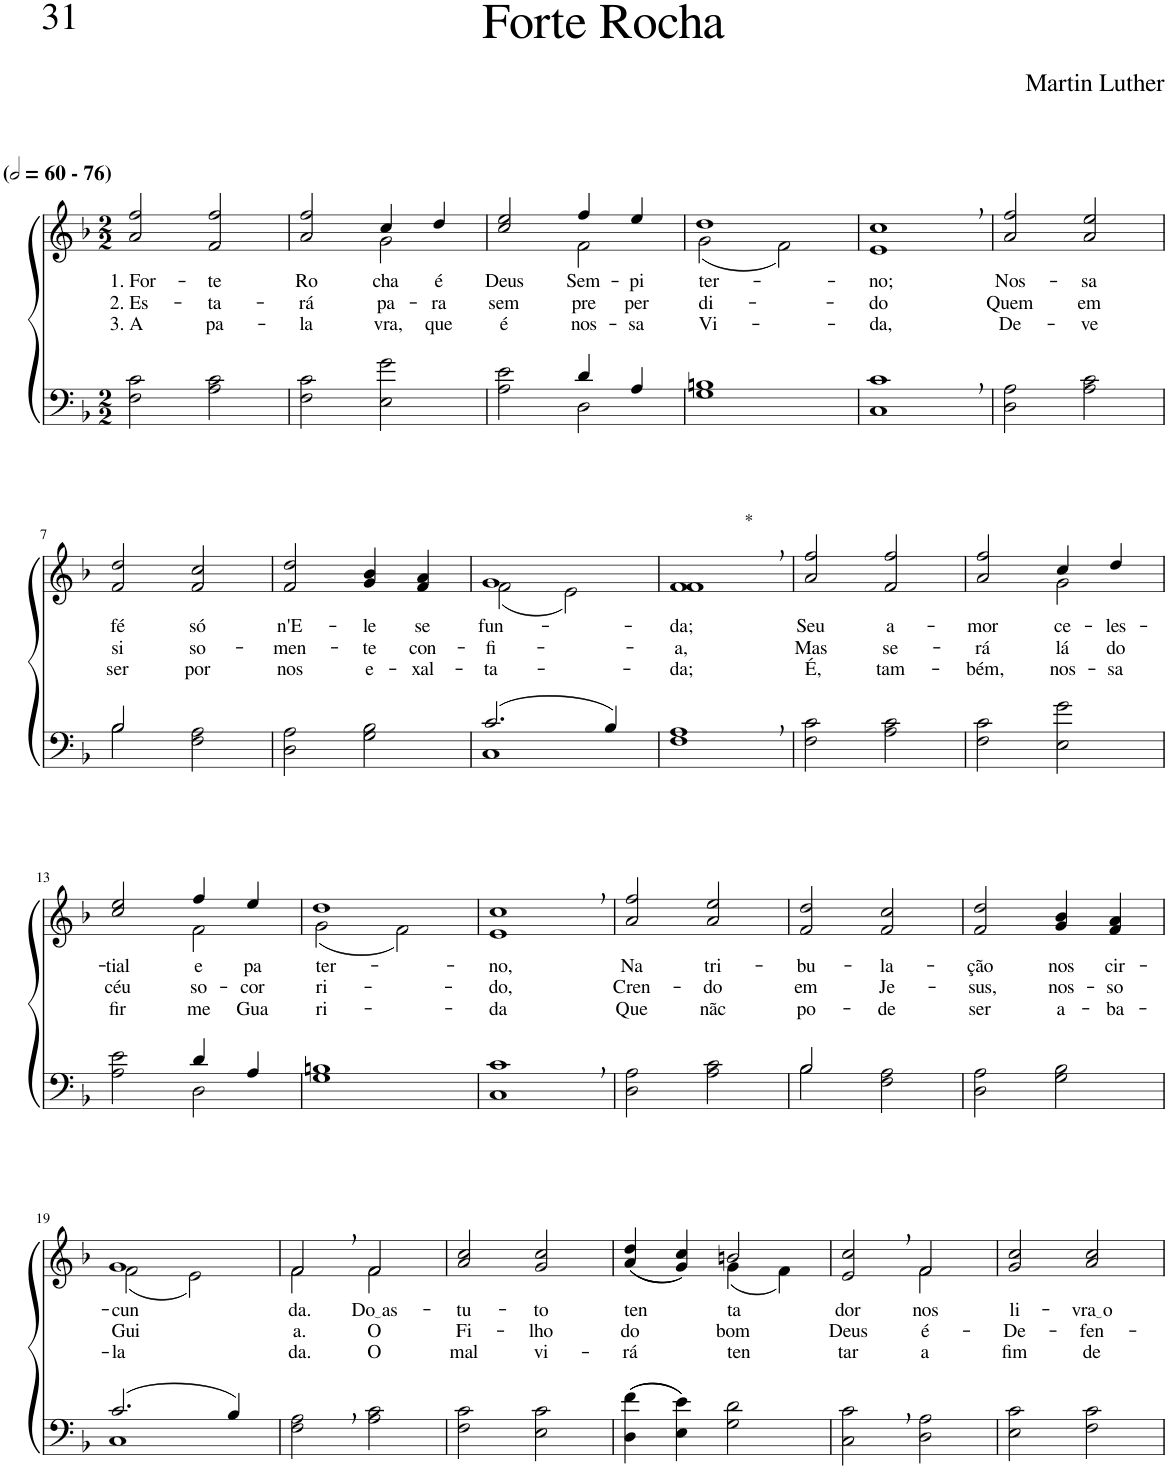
**kern	**kern	**text	**text	**text
*part2	*part1	*part1	*part1	*part1
*staff2	*staff1	*staff1	*staff1	*staff1
*I"Parte III e IV	*I"Parte I e II	*	*	*
*clefF4	*clefG2	*	*	*
*Trd2c3	*Trd2c3	*	*	*
*k[b-]	*k[b-]	*	*	*
*M2/2	*M2/2	*	*	*
*MM120	*MM120	*	*	*
=1	=1	=1	=1	=1
!	!LO:TX:a:B:t=(	!	!	!
!	!LO:TX:a:B:t=- 76)	!	!	!
!	!	!LO:LY:b	!LO:LY:b	!LO:LY:b
2F\ 2c\	2a/ 2ff/	1. For-	2. Es-	3. A
!	!	!LO:LY:b	!LO:LY:b	!LO:LY:b
2A\ 2c\	2f/ 2ff/	-te	-ta-	pa-
=2	=2	=2	=2	=2
!	!	!LO:LY:b	!LO:LY:b	!LO:LY:b
*	*^	*	*	*
2F\ 2c\	2a/ 2ff/	2ryy	Ro-	-rá	-la-
!	!	!	!LO:LY:b	!LO:LY:b	!LO:LY:b
2E\ 2g\	4cc/	2g\	-cha	pa-	-vra,
!	!	!	!LO:LY:b	!LO:LY:b	!LO:LY:b
.	4dd/	.	é	-ra	que
=3	=3	=3	=3	=3	=3
*^	*	*	*	*	*
!	!	!	!	!LO:LY:b	!LO:LY:b	!LO:LY:b
2ryy	2A\ 2e\	2cc/ 2ee/	2ryy	Deus	sem-	é
!	!	!	!	!LO:LY:b	!LO:LY:b	!LO:LY:b
4d/	2D\	4ff/	2f\	Sem-	-pre	nos-
!	!	!	!	!LO:LY:b	!LO:LY:b	!LO:LY:b
4A/	.	4ee/	.	-pi-	per-	-sa
*v	*v	*	*	*	*	*
=4	=4	=4	=4	=4	=4
!	!	!	!LO:LY:b	!LO:LY:b	!LO:LY:b
1G 1Bn	1dd	(2g\	-ter-	-di-	Vi-
.	.	2f\)	.	.	.
=5	=5	=5	=5	=5	=5
!	!	!	!LO:LY:b	!LO:LY:b	!LO:LY:b
*	*v	*v	*	*	*
1C, 1c,	1e, 1cc,	-no;	-do	-da,
=6	=6	=6	=6	=6
!	!	!LO:LY:b	!LO:LY:b	!LO:LY:b
2D\ 2A\	2a/ 2ff/	Nos-	Quem	De-
!	!	!LO:LY:b	!LO:LY:b	!LO:LY:b
2A\ 2c\	2a/ 2ee/	-sa	em	-ve
!!LO:LB:g=z
=7	=7	=7	=7	=7
*^	*	*	*	*
!	!	!	!LO:LY:b	!LO:LY:b	!LO:LY:b
2B-/	2B-\	2f/ 2dd/	fé	si	ser
!	!	!	!LO:LY:b	!LO:LY:b	!LO:LY:b
2ryy	2F\ 2A\	2f/ 2cc/	só	so-	por
=8	=8	=8	=8	=8	=8
!	!	!	!LO:LY:b	!LO:LY:b	!LO:LY:b
*v	*v	*	*	*	*
2D\ 2A\	2f/ 2dd/	n'E-	-men-	nos
!	!	!LO:LY:b	!LO:LY:b	!LO:LY:b
2G\ 2B-\	4g/ 4b-/	-le	-te	e-
!	!	!LO:LY:b	!LO:LY:b	!LO:LY:b
.	4f/ 4a/	se	con-	-xal-
=9	=9	=9	=9	=9
*^	*	*	*	*
!	!	!	!LO:LY:b	!LO:LY:b	!LO:LY:b
*	*	*^	*	*	*
(2.c/	1C	1g	(2f\	fun-	-fi-	-ta-
.	.	.	2e\)	.	.	.
4B-/)	.	.	.	.	.	.
*v	*v	*	*	*	*	*
*	*v	*v	*	*	*
=10	=10	=10	=10	=10
!	!LO:TX:a:t=*	!	!	!
!	!	!LO:LY:b	!LO:LY:b	!LO:LY:b
1F, 1A,	1f, 1f,	-da;	-a,	-da;
=11	=11	=11	=11	=11
!	!	!LO:LY:b	!LO:LY:b	!LO:LY:b
2F\ 2c\	2a/ 2ff/	Seu	Mas	É,
!	!	!LO:LY:b	!LO:LY:b	!LO:LY:b
2A\ 2c\	2f/ 2ff/	a-	se-	tam-
=12	=12	=12	=12	=12
!	!	!LO:LY:b	!LO:LY:b	!LO:LY:b
*	*^	*	*	*
2F\ 2c\	2a/ 2ff/	2ryy	-mor	-rá	-bém,
!	!	!	!LO:LY:b	!LO:LY:b	!LO:LY:b
2E\ 2g\	4cc/	2g\	ce-	lá	nos-
!	!	!	!LO:LY:b	!LO:LY:b	!LO:LY:b
.	4dd/	.	-les-	do	-sa
!!LO:LB:g=z	!!
=13	=13	=13	=13	=13	=13
*^	*	*	*	*	*
!	!	!	!	!LO:LY:b	!LO:LY:b	!LO:LY:b
2ryy	2A\ 2e\	2cc/ 2ee/	2ryy	-tial	céu	fir-
!	!	!	!	!LO:LY:b	!LO:LY:b	!LO:LY:b
4d/	2D\	4ff/	2f\	e	so-	-me
!	!	!	!	!LO:LY:b	!LO:LY:b	!LO:LY:b
4A/	.	4ee/	.	pa-	-cor-	Gua-
*v	*v	*	*	*	*	*
=14	=14	=14	=14	=14	=14
!	!	!	!LO:LY:b	!LO:LY:b	!LO:LY:b
1G 1Bn	1dd	(2g\	-ter-	-ri-	-ri-
.	.	2f\)	.	.	.
=15	=15	=15	=15	=15	=15
!	!	!	!LO:LY:b	!LO:LY:b	!LO:LY:b
*	*v	*v	*	*	*
1C, 1c,	1e, 1cc,	-no,	-do,	-da
=16	=16	=16	=16	=16
!	!	!LO:LY:b	!LO:LY:b	!LO:LY:b
2D\ 2A\	2a/ 2ff/	Na	Cren-	Que
!	!	!LO:LY:b	!LO:LY:b	!LO:LY:b
2A\ 2c\	2a/ 2ee/	tri-	-do	nãc
=17	=17	=17	=17	=17
*^	*	*	*	*
!	!	!	!LO:LY:b	!LO:LY:b	!LO:LY:b
2B-/	2B-\	2f/ 2dd/	-bu-	em	po-
!	!	!	!LO:LY:b	!LO:LY:b	!LO:LY:b
2ryy	2F\ 2A\	2f/ 2cc/	-la-	Je-	-de
=18	=18	=18	=18	=18	=18
!	!	!	!LO:LY:b	!LO:LY:b	!LO:LY:b
*v	*v	*	*	*	*
2D\ 2A\	2f/ 2dd/	-ção	-sus,	ser
!	!	!LO:LY:b	!LO:LY:b	!LO:LY:b
2G\ 2B-\	4g/ 4b-/	nos	nos-	a-
!	!	!LO:LY:b	!LO:LY:b	!LO:LY:b
.	4f/ 4a/	cir-	-so	-ba-
!!LO:LB:g=z
=19	=19	=19	=19	=19
*^	*	*	*	*
!	!	!	!LO:LY:b	!LO:LY:b	!LO:LY:b
*	*	*^	*	*	*
(2.c/	1C	1g	(2f\	-cun-	Gui-	-la-
.	.	.	2e\)	.	.	.
4B-/)	.	.	.	.	.	.
*v	*v	*	*	*	*	*
=20	=20	=20	=20	=20	=20
!	!	!	!LO:LY:b	!LO:LY:b	!LO:LY:b
2F\, 2A\,	2f,/	2f\	-da.	-a.	-da.
!	!	!	!LO:LY:b	!LO:LY:b	!LO:LY:b
2A\ 2c\	2f/	2f\	Do as	O	O
=21	=21	=21	=21	=21	=21
!	!	!	!LO:LY:b	!LO:LY:b	!LO:LY:b
*	*v	*v	*	*	*
2F\ 2c\	2a/ 2cc/	tu-	-Fi-	mal
!	!	!LO:LY:b	!LO:LY:b	!LO:LY:b
2E\ 2c\	2g/ 2cc/	-to	-lho	vi-
=22	=22	=22	=22	=22
!	!	!LO:LY:b	!LO:LY:b	!LO:LY:b
*	*^	*	*	*
((4D\ 4f\	((4a/ 4dd/	2ryy	ten-	do	-rá
4E\ 4e\))	4g/ 4cc/))	.	.	.	.
!	!	!	!LO:LY:b	!LO:LY:b	!LO:LY:b
2G\ 2d\	2bn/	(4g\	-ta-	bom	ten-
.	.	4f\)	.	.	.
=23	=23	=23	=23	=23	=23
!	!	!	!LO:LY:b	!LO:LY:b	!LO:LY:b
2C\, 2c\,	2e/, 2cc/,	2ryy	-dor	Deus	-tar
!	!	!	!LO:LY:b	!LO:LY:b	!LO:LY:b
2D\ 2A\	2f/	2f\	nos	é-	a
=24	=24	=24	=24	=24	=24
!	!	!	!LO:LY:b	!LO:LY:b	!LO:LY:b
*	*v	*v	*	*	*
2E\ 2c\	2g/ 2cc/	li-	-De-	fim
!	!	!LO:LY:b	!LO:LY:b	!LO:LY:b
2F\ 2c\	2a/ 2cc/	vra o	-fen-	de
=	=	=	=	=
*-	*-	*-	*-	*-
